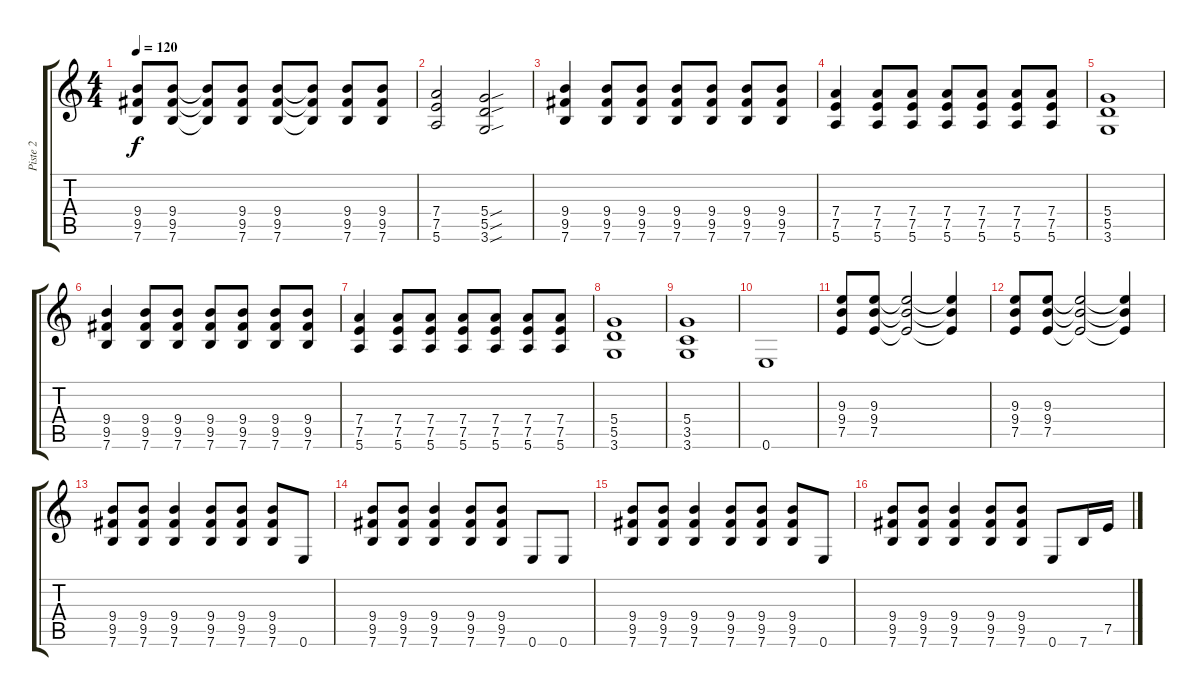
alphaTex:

\track ("Piste 2" "Piste 2") {instrument distortionguitar}
\staff {score tabs}
\tuning (E4 B3 G3 D3 A2 E2) {hide}
\ts (4 4)
\tempo 120
\clef g2
\ks c
(9.4 9.5 7.6).8{dy f} (9.4 9.5 7.6).8 (9.4{t} 9.5{t} 7.6{t}).8 (9.4 9.5 7.6).8 (9.4 9.5 7.6).8 (9.4{t} 9.5{t} 7.6{t}).8 (9.4 9.5 7.6).8 (9.4 9.5 7.6).8 |
(7.4 7.5 5.6).2 (5.4{sou} 5.5{sou} 3.6{sou}).2 |
(9.4 9.5 7.6).4{volume 13} (9.4 9.5 7.6).8 (9.4 9.5 7.6).8 (9.4 9.5 7.6).8 (9.4 9.5 7.6).8 (9.4 9.5 7.6).8 (9.4 9.5 7.6).8 |
(7.4 7.5 5.6).4 (7.4 7.5 5.6).8 (7.4 7.5 5.6).8 (7.4 7.5 5.6).8 (7.4 7.5 5.6).8 (7.4 7.5 5.6).8 (7.4 7.5 5.6).8 |
(5.4 5.5 3.6).1 |
(9.4 9.5 7.6).4{volume 13} (9.4 9.5 7.6).8 (9.4 9.5 7.6).8 (9.4 9.5 7.6).8 (9.4 9.5 7.6).8 (9.4 9.5 7.6).8 (9.4 9.5 7.6).8 |
(7.4 7.5 5.6).4 (7.4 7.5 5.6).8 (7.4 7.5 5.6).8 (7.4 7.5 5.6).8 (7.4 7.5 5.6).8 (7.4 7.5 5.6).8 (7.4 7.5 5.6).8 |
(5.4 5.5 3.6).1 |
(5.4 3.5 3.6).1 |
0.6.1 |
(9.3 9.4 7.5).8 (9.3 9.4 7.5).8 (9.3{t} 9.4{t} 7.5{t}).2 (9.3{t} 9.4{t} 7.5{t}).4 |
(9.3 9.4 7.5).8 (9.3 9.4 7.5).8 (9.3{t} 9.4{t} 7.5{t}).2 (9.3{t} 9.4{t} 7.5{t}).4 |
(9.4 9.5 7.6).8{volume 16} (9.4 9.5 7.6).8 (9.4 9.5 7.6).4 (9.4 9.5 7.6).8 (9.4 9.5 7.6).8 (9.4 9.5 7.6).8 0.6.8 |
(9.4 9.5 7.6).8 (9.4 9.5 7.6).8 (9.4 9.5 7.6).4 (9.4 9.5 7.6).8 (9.4 9.5 7.6).8 0.6.8 0.6.8 |
(9.4 9.5 7.6).8 (9.4 9.5 7.6).8 (9.4 9.5 7.6).4 (9.4 9.5 7.6).8 (9.4 9.5 7.6).8 (9.4 9.5 7.6).8 0.6.8 |
(9.4 9.5 7.6).8 (9.4 9.5 7.6).8 (9.4 9.5 7.6).4 (9.4 9.5 7.6).8 (9.4 9.5 7.6).8 0.6.8 7.6.16 7.5.16
